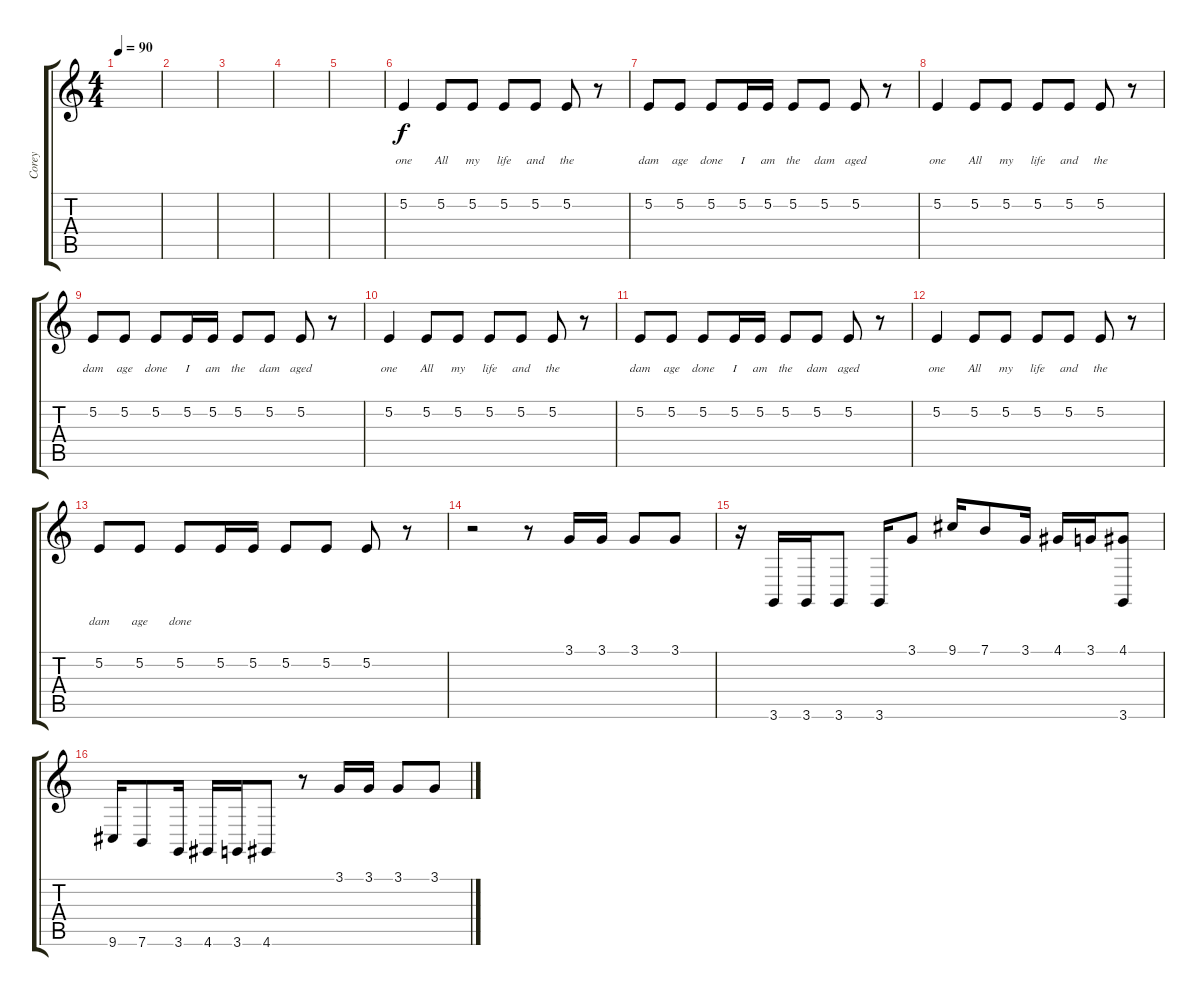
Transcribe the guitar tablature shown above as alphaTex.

\track ("Corey" "Corey") {instrument tenorsax}
\staff {score tabs}
\tuning (E4 B3 G3 D3 A2 E2) {hide}
\ts (4 4)
\tempo 90
\clef g2
\ks c
|
|
|
|
|
5.2.4{lyrics (0 "") lyrics (1 "") lyrics (2 "one") lyrics (3 "") lyrics (4 "")} 5.2.8{lyrics (0 "") lyrics (1 "") lyrics (2 "All") lyrics (3 "") lyrics (4 "")} 5.2.8{lyrics (0 "") lyrics (1 "") lyrics (2 "my") lyrics (3 "") lyrics (4 "")} 5.2.8{lyrics (0 "") lyrics (1 "") lyrics (2 "life") lyrics (3 "") lyrics (4 "")} 5.2.8{lyrics (0 "") lyrics (1 "") lyrics (2 "and") lyrics (3 "") lyrics (4 "")} 5.2.8{lyrics (0 "") lyrics (1 "") lyrics (2 "the") lyrics (3 "") lyrics (4 "")} r.8 |
5.2.8{lyrics (0 "") lyrics (1 "") lyrics (2 "dam") lyrics (3 "") lyrics (4 "")} 5.2.8{lyrics (0 "") lyrics (1 "") lyrics (2 "age") lyrics (3 "") lyrics (4 "")} 5.2.8{lyrics (0 "") lyrics (1 "") lyrics (2 "done") lyrics (3 "") lyrics (4 "")} 5.2.16{lyrics (0 "") lyrics (1 "") lyrics (2 "I") lyrics (3 "") lyrics (4 "")} 5.2.16{lyrics (0 "") lyrics (1 "") lyrics (2 "am") lyrics (3 "") lyrics (4 "")} 5.2.8{lyrics (0 "") lyrics (1 "") lyrics (2 "the") lyrics (3 "") lyrics (4 "")} 5.2.8{lyrics (0 "") lyrics (1 "") lyrics (2 "dam") lyrics (3 "") lyrics (4 "")} 5.2.8{lyrics (0 "") lyrics (1 "") lyrics (2 "aged") lyrics (3 "") lyrics (4 "")} r.8 |
5.2.4{lyrics (0 "") lyrics (1 "") lyrics (2 "one") lyrics (3 "") lyrics (4 "")} 5.2.8{lyrics (0 "") lyrics (1 "") lyrics (2 "All") lyrics (3 "") lyrics (4 "")} 5.2.8{lyrics (0 "") lyrics (1 "") lyrics (2 "my") lyrics (3 "") lyrics (4 "")} 5.2.8{lyrics (0 "") lyrics (1 "") lyrics (2 "life") lyrics (3 "") lyrics (4 "")} 5.2.8{lyrics (0 "") lyrics (1 "") lyrics (2 "and") lyrics (3 "") lyrics (4 "")} 5.2.8{lyrics (0 "") lyrics (1 "") lyrics (2 "the") lyrics (3 "") lyrics (4 "")} r.8 |
5.2.8{lyrics (0 "") lyrics (1 "") lyrics (2 "dam") lyrics (3 "") lyrics (4 "")} 5.2.8{lyrics (0 "") lyrics (1 "") lyrics (2 "age") lyrics (3 "") lyrics (4 "")} 5.2.8{lyrics (0 "") lyrics (1 "") lyrics (2 "done") lyrics (3 "") lyrics (4 "")} 5.2.16{lyrics (0 "") lyrics (1 "") lyrics (2 "I") lyrics (3 "") lyrics (4 "")} 5.2.16{lyrics (0 "") lyrics (1 "") lyrics (2 "am") lyrics (3 "") lyrics (4 "")} 5.2.8{lyrics (0 "") lyrics (1 "") lyrics (2 "the") lyrics (3 "") lyrics (4 "")} 5.2.8{lyrics (0 "") lyrics (1 "") lyrics (2 "dam") lyrics (3 "") lyrics (4 "")} 5.2.8{lyrics (0 "") lyrics (1 "") lyrics (2 "aged") lyrics (3 "") lyrics (4 "")} r.8 |
5.2.4{lyrics (0 "") lyrics (1 "") lyrics (2 "one") lyrics (3 "") lyrics (4 "")} 5.2.8{lyrics (0 "") lyrics (1 "") lyrics (2 "All") lyrics (3 "") lyrics (4 "")} 5.2.8{lyrics (0 "") lyrics (1 "") lyrics (2 "my") lyrics (3 "") lyrics (4 "")} 5.2.8{lyrics (0 "") lyrics (1 "") lyrics (2 "life") lyrics (3 "") lyrics (4 "")} 5.2.8{lyrics (0 "") lyrics (1 "") lyrics (2 "and") lyrics (3 "") lyrics (4 "")} 5.2.8{lyrics (0 "") lyrics (1 "") lyrics (2 "the") lyrics (3 "") lyrics (4 "")} r.8 |
5.2.8{lyrics (0 "") lyrics (1 "") lyrics (2 "dam") lyrics (3 "") lyrics (4 "")} 5.2.8{lyrics (0 "") lyrics (1 "") lyrics (2 "age") lyrics (3 "") lyrics (4 "")} 5.2.8{lyrics (0 "") lyrics (1 "") lyrics (2 "done") lyrics (3 "") lyrics (4 "")} 5.2.16{lyrics (0 "") lyrics (1 "") lyrics (2 "I") lyrics (3 "") lyrics (4 "")} 5.2.16{lyrics (0 "") lyrics (1 "") lyrics (2 "am") lyrics (3 "") lyrics (4 "")} 5.2.8{lyrics (0 "") lyrics (1 "") lyrics (2 "the") lyrics (3 "") lyrics (4 "")} 5.2.8{lyrics (0 "") lyrics (1 "") lyrics (2 "dam") lyrics (3 "") lyrics (4 "")} 5.2.8{lyrics (0 "") lyrics (1 "") lyrics (2 "aged") lyrics (3 "") lyrics (4 "")} r.8 |
5.2.4{lyrics (0 "") lyrics (1 "") lyrics (2 "one") lyrics (3 "") lyrics (4 "")} 5.2.8{lyrics (0 "") lyrics (1 "") lyrics (2 "All") lyrics (3 "") lyrics (4 "")} 5.2.8{lyrics (0 "") lyrics (1 "") lyrics (2 "my") lyrics (3 "") lyrics (4 "")} 5.2.8{lyrics (0 "") lyrics (1 "") lyrics (2 "life") lyrics (3 "") lyrics (4 "")} 5.2.8{lyrics (0 "") lyrics (1 "") lyrics (2 "and") lyrics (3 "") lyrics (4 "")} 5.2.8{lyrics (0 "") lyrics (1 "") lyrics (2 "the") lyrics (3 "") lyrics (4 "")} r.8 |
5.2.8{lyrics (0 "") lyrics (1 "") lyrics (2 "dam") lyrics (3 "") lyrics (4 "")} 5.2.8{lyrics (0 "") lyrics (1 "") lyrics (2 "age") lyrics (3 "") lyrics (4 "")} 5.2.8{lyrics (0 "") lyrics (1 "") lyrics (2 "done") lyrics (3 "") lyrics (4 "")} 5.2.16 5.2.16 5.2.8 5.2.8 5.2.8 r.8 |
r.2 r.8 3.1.16 3.1.16 3.1.8 3.1.8 |
r.16 3.6.16 3.6.16 3.6.8 3.6.16 3.1.8 9.1.16 7.1.8 3.1.16 4.1.16 3.1.16 (4.1 3.6).8 |
9.6.16 7.6.8 3.6.16 4.6.16 3.6.16 4.6.8 r.8 3.1.16 3.1.16 3.1.8 3.1.8
